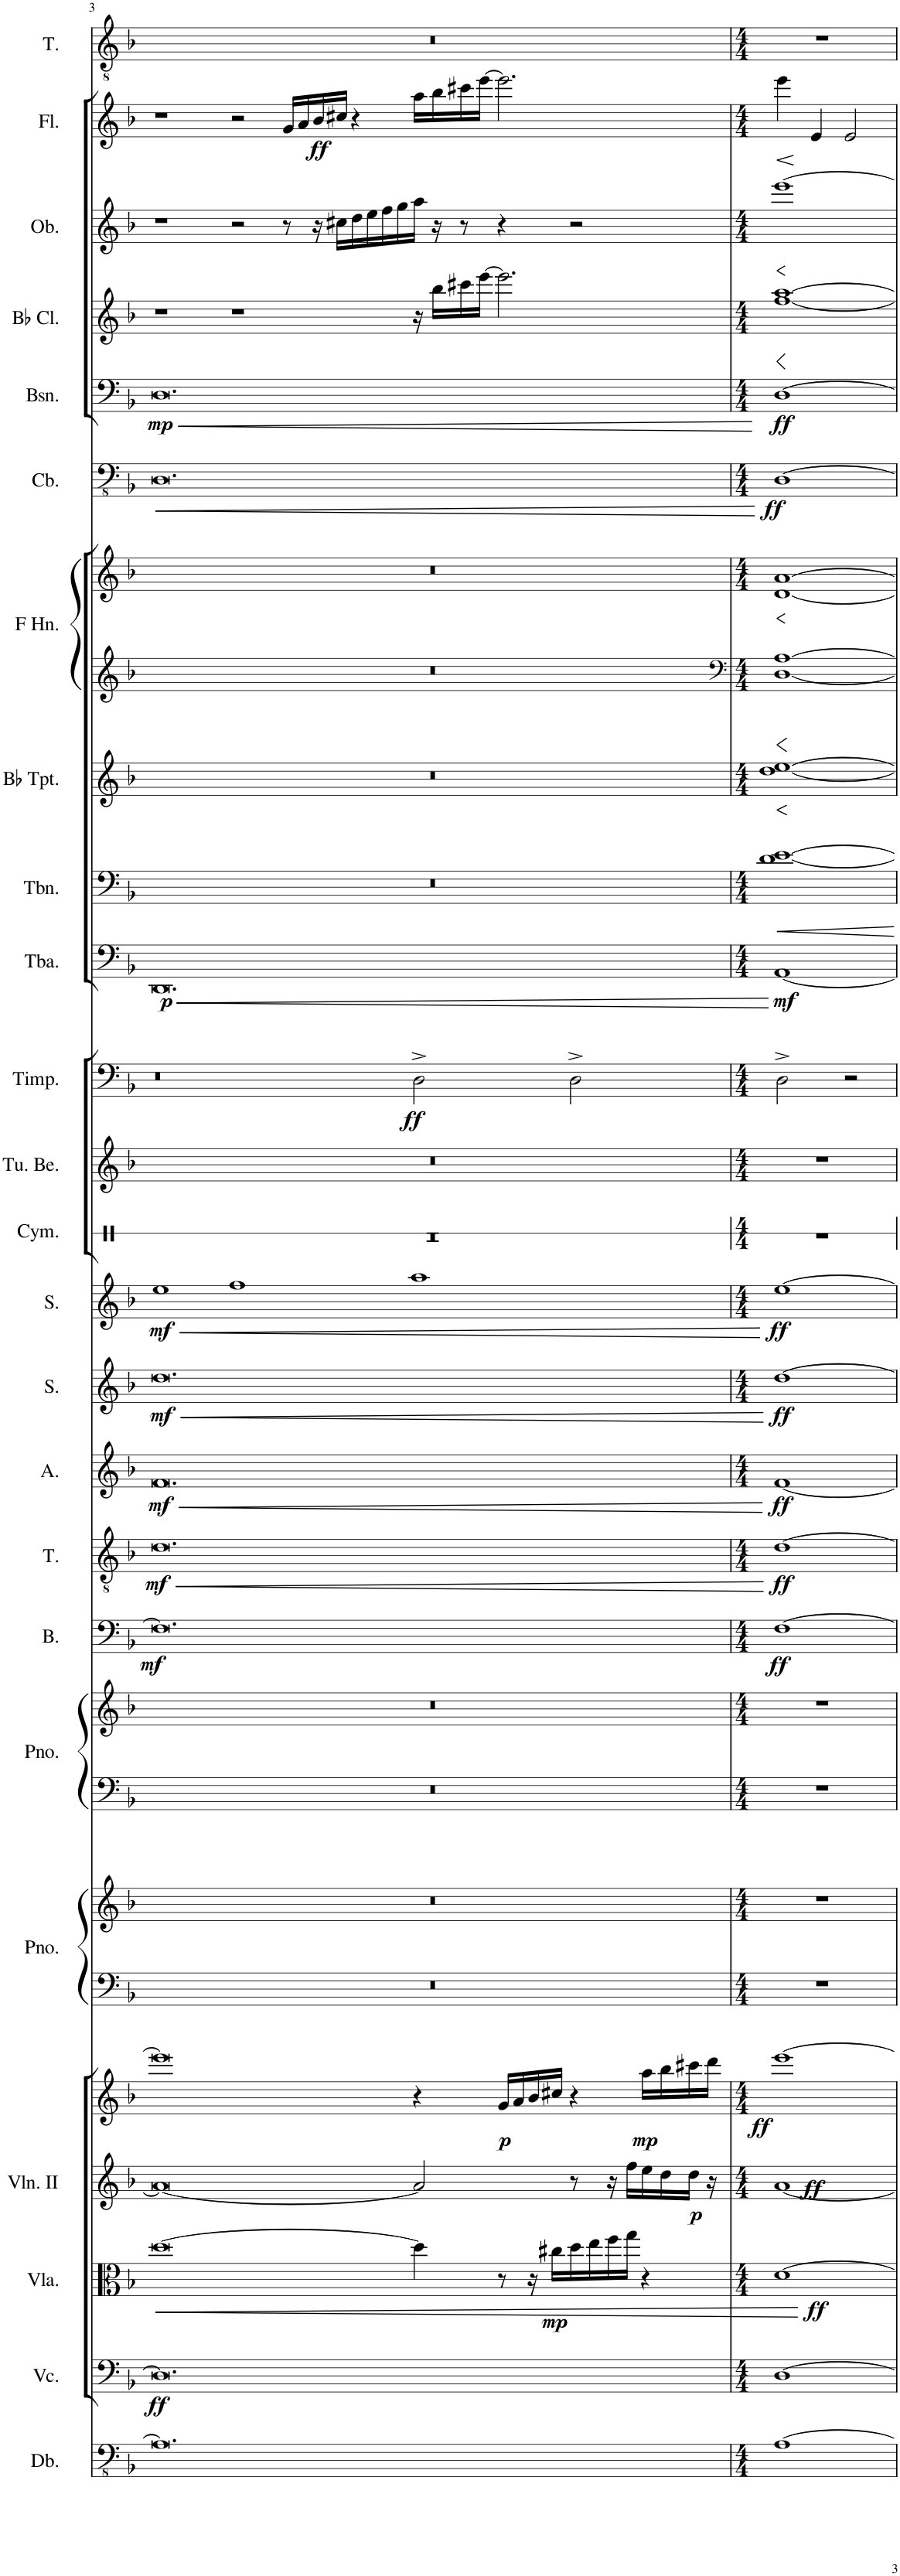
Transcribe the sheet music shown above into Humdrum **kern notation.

**kern	**kern	**dynam	**kern	**dynam	**kern	**dynam	**kern	**dynam	**kern	**kern	**kern	**kern	**kern	**dynam	**kern	**dynam	**kern	**dynam	**kern	**dynam	**kern	**dynam	**kern	**kern	**kern	**dynam	**kern	**dynam	**kern	**kern	**kern	**kern	**kern	**dynam	**kern	**dynam	**kern	**kern	**kern	**dynam	**kern
*part25	*part24	*part24	*part23	*part23	*part22	*part22	*part21	*part21	*part20	*part20	*part19	*part19	*part18	*part18	*part17	*part17	*part16	*part16	*part15	*part15	*part14	*part14	*part13	*part12	*part11	*part11	*part10	*part10	*part9	*part8	*part7	*part7	*part6	*part6	*part5	*part5	*part4	*part3	*part2	*part2	*part1
*staff28	*staff27	*staff27	*staff26	*staff26	*staff25	*staff25	*staff24	*staff24	*staff23	*staff22	*staff21	*staff20	*staff19	*staff19	*staff18	*staff18	*staff17	*staff17	*staff16	*staff16	*staff15	*staff15	*staff14	*staff13	*staff12	*staff12	*staff11	*staff11	*staff10	*staff9	*staff8	*staff7	*staff6	*staff6	*staff5	*staff5	*staff4	*staff3	*staff2	*staff2	*staff1
*I"Double Bass	*I"Violoncellos	*	*I"Violas	*	*I"Violins II	*	*I"Violins I	*	*I"Piano	*	*I"Piano	*	*I"Bass	*	*I"Tenor	*	*I"Alto	*	*I"Soprano	*	*I"Soprano	*	*I"Cymbal	*I"Tubular Bells	*I"Timpani	*	*I"Tuba	*	*I"Trombone	*I"Trumpets in Bb	*I"Horns in F	*	*I"Contrabasses	*	*I"Bassoons	*	*I"Clarinets in Bb	*I"Oboes	*I"Flutes	*	*I"Tenor
*I'Db.	*I'Vc.	*	*I'Vla.	*	*I'Vln. II	*	*	*	*I'Pno.	*	*I'Pno.	*	*I'B.	*	*I'T.	*	*I'A.	*	*I'S.	*	*I'S.	*	*I'Cym.	*I'Tu. Be.	*I'Timp.	*	*I'Tba.	*	*I'Tbn.	*	*	*	*I'Cb.	*	*I'Bsn.	*	*	*I'Ob.	*I'Fl.	*	*I'T.
!!LO:PB:g=z
*clefFv4	*clefF4	*	*clefC3	*	*clefG2	*	*clefG2	*	*clefF4	*clefG2	*clefF4	*clefG2	*clefF4	*	*clefGv2	*	*clefG2	*	*clefG2	*	*clefG2	*	*clefX	*clefG2	*clefF4	*	*clefF4	*	*clefF4	*clefG2	*clefG2	*clefG2	*clefFv4	*	*clefF4	*	*clefG2	*clefG2	*clefG2	*	*clefGv2
*ITrd7c12	*	*	*	*	*	*	*	*	*	*	*	*	*	*	*	*	*	*	*	*	*	*	*	*	*	*	*	*	*	*ITrd1c2	*ITrd4c7	*ITrd4c7	*ITrd7c12	*	*	*	*ITrd1c2	*	*	*	*
*k[b-]	*k[b-]	*	*k[b-]	*	*k[b-]	*	*k[b-]	*	*k[b-]	*k[b-]	*k[b-]	*k[b-]	*k[b-]	*	*k[b-]	*	*k[b-]	*	*k[b-]	*	*k[b-]	*	*k[]	*k[b-]	*k[b-]	*	*k[b-]	*	*k[b-]	*k[b-]	*k[b-]	*k[b-]	*k[b-]	*	*k[b-]	*	*k[b-]	*k[b-]	*k[b-]	*	*k[b-]
*M6/2	*M6/2	*	*M6/2	*	*M6/2	*	*M6/2	*	*M6/2	*M6/2	*M6/2	*M6/2	*M6/2	*	*M6/2	*	*M6/2	*	*M6/2	*	*M6/2	*	*M6/2	*M6/2	*M6/2	*	*M6/2	*	*M6/2	*M6/2	*M6/2	*M6/2	*M6/2	*	*M6/2	*	*M6/2	*M6/2	*M6/2	*	*M6/2
=3	=3	=3	=3	=3	=3	=3	=3	=3	=3	=3	=3	=3	=3	=3	=3	=3	=3	=3	=3	=3	=3	=3	=3	=3	=3	=3	=3	=3	=3	=3	=3	=3	=3	=3	=3	=3	=3	=3	=3	=3	=3
!	!	!LO:DY:b	!	!LO:HP:b	!	!	!	!	!	!	!	!	!	!LO:DY:b	!	!LO:HP:b	!	!LO:HP:b	!	!LO:HP:b	!	!LO:HP:b	!	!	!	!	!	!LO:HP:b	!	!	!	!	!	!LO:HP:b	!	!LO:HP:b	!	!	!	!	!
!	!	!	!	!	!	!	!	!	!	!	!	!	!	!	!	!LO:DY:n=1:b	!	!LO:DY:n=1:b	!	!LO:DY:n=1:b	!	!LO:DY:n=1:b	!	!	!	!	!	!LO:DY:n=1:b	!	!	!	!	!	!	!	!LO:DY:n=1:b	!	!	!	!	!
0.AA]	0.D]	ff	[0dd	<	0a_	.	0eee]	.	0.r	0.r	0.r	0.r	0.F]	mf	0.d	< mf	0.f	< mf	0.dd	< mf	1ee	< mf	0.r	0.r	0r	.	0.DD	< p	0.r	0.r	0.r	0.r	0.DD	<	0.D	< mp	1r	1r	1r	.	0.r
.	.	.	.	.	.	.	.	.	.	.	.	.	.	.	.	.	.	.	.	.	1ff	.	.	.	.	.	.	.	.	.	.	.	.	.	.	.	1r	2r	2r	.	.
.	.	.	.	.	.	.	.	.	.	.	.	.	.	.	.	.	.	.	.	.	.	.	.	.	.	.	.	.	.	.	.	.	.	.	.	.	.	8r	16g/LL	.	.
.	.	.	.	.	.	.	.	.	.	.	.	.	.	.	.	.	.	.	.	.	.	.	.	.	.	.	.	.	.	.	.	.	.	.	.	.	.	.	16a/	.	.
!	!	!	!	!	!	!	!	!	!	!	!	!	!	!	!	!	!	!	!	!	!	!	!	!	!	!	!	!	!	!	!	!	!	!	!	!	!	!	!	!LO:DY:b	!
.	.	.	.	.	.	.	.	.	.	.	.	.	.	.	.	.	.	.	.	.	.	.	.	.	.	.	.	.	.	.	.	.	.	.	.	.	.	16r	16b-/	ff	.
.	.	.	.	.	.	.	.	.	.	.	.	.	.	.	.	.	.	.	.	.	.	.	.	.	.	.	.	.	.	.	.	.	.	.	.	.	.	16cc#X\LL	16cc#X/JJ	.	.
.	.	.	.	.	.	.	.	.	.	.	.	.	.	.	.	.	.	.	.	.	.	.	.	.	.	.	.	.	.	.	.	.	.	.	.	.	.	16dd\	4r	.	.
.	.	.	.	.	.	.	.	.	.	.	.	.	.	.	.	.	.	.	.	.	.	.	.	.	.	.	.	.	.	.	.	.	.	.	.	.	.	16ee\	.	.	.
.	.	.	.	.	.	.	.	.	.	.	.	.	.	.	.	.	.	.	.	.	.	.	.	.	.	.	.	.	.	.	.	.	.	.	.	.	.	16ff\	.	.	.
.	.	.	.	.	.	.	.	.	.	.	.	.	.	.	.	.	.	.	.	.	.	.	.	.	.	.	.	.	.	.	.	.	.	.	.	.	.	16gg\	.	.	.
!	!	!	!	!	!	!	!	!	!	!	!	!	!	!	!	!	!	!	!	!	!	!	!	!	!	!LO:DY:b	!	!	!	!	!	!	!	!	!	!	!	!	!	!	!
.	.	.	4dd\]	.	2a/]	.	4r	.	.	.	.	.	.	.	.	.	.	.	.	.	1aa	.	.	.	2D^\	ff	.	.	.	.	.	.	.	.	.	.	16r	16aa\JJ	16aa\LL	.	.
.	.	.	.	.	.	.	.	.	.	.	.	.	.	.	.	.	.	.	.	.	.	.	.	.	.	.	.	.	.	.	.	.	.	.	.	.	16bb-\LL	16r	16bb-\	.	.
.	.	.	.	.	.	.	.	.	.	.	.	.	.	.	.	.	.	.	.	.	.	.	.	.	.	.	.	.	.	.	.	.	.	.	.	.	16ccc#X\	8r	16ccc#X\	.	.
.	.	.	.	.	.	.	.	.	.	.	.	.	.	.	.	.	.	.	.	.	.	.	.	.	.	.	.	.	.	.	.	.	.	.	.	.	[16eee\JJ	.	[16eee\JJ	.	.
!	!	!	!	!	!	!	!	!LO:DY:b	!	!	!	!	!	!	!	!	!	!	!	!	!	!	!	!	!	!	!	!	!	!	!	!	!	!	!	!	!	!	!	!	!
.	.	.	8r	.	.	.	16g/LL	p	.	.	.	.	.	.	.	.	.	.	.	.	.	.	.	.	.	.	.	.	.	.	.	.	.	.	.	.	2.eee\]	4r	2.eee\]	.	.
.	.	.	.	.	.	.	16a/	.	.	.	.	.	.	.	.	.	.	.	.	.	.	.	.	.	.	.	.	.	.	.	.	.	.	.	.	.	.	.	.	.	.
.	.	.	16r	.	.	.	16b-/	.	.	.	.	.	.	.	.	.	.	.	.	.	.	.	.	.	.	.	.	.	.	.	.	.	.	.	.	.	.	.	.	.	.
!	!	!	!	!LO:DY:b	!	!	!	!	!	!	!	!	!	!	!	!	!	!	!	!	!	!	!	!	!	!	!	!	!	!	!	!	!	!	!	!	!	!	!	!	!
.	.	.	16cc#X\LL	mp	.	.	16cc#X/JJ	.	.	.	.	.	.	.	.	.	.	.	.	.	.	.	.	.	.	.	.	.	.	.	.	.	.	.	.	.	.	.	.	.	.
.	.	.	16dd\	.	8r	.	4r	.	.	.	.	.	.	.	.	.	.	.	.	.	.	.	.	.	2D^\	.	.	.	.	.	.	.	.	.	.	.	.	2r	.	.	.
.	.	.	16ee\	.	.	.	.	.	.	.	.	.	.	.	.	.	.	.	.	.	.	.	.	.	.	.	.	.	.	.	.	.	.	.	.	.	.	.	.	.	.
.	.	.	16ff\	.	16r	.	.	.	.	.	.	.	.	.	.	.	.	.	.	.	.	.	.	.	.	.	.	.	.	.	.	.	.	.	.	.	.	.	.	.	.
.	.	.	16gg\JJ	.	16ff\LL	.	.	.	.	.	.	.	.	.	.	.	.	.	.	.	.	.	.	.	.	.	.	.	.	.	.	.	.	.	.	.	.	.	.	.	.
!	!	!	!	!	!	!	!	!LO:DY:b	!	!	!	!	!	!	!	!	!	!	!	!	!	!	!	!	!	!	!	!	!	!	!	!	!	!	!	!	!	!	!	!	!
.	.	.	4r	.	16ee\	.	16aa\LL	mp	.	.	.	.	.	.	.	.	.	.	.	.	.	.	.	.	.	.	.	.	.	.	.	.	.	.	.	.	.	.	.	.	.
.	.	.	.	.	16dd\	.	16bb-\	.	.	.	.	.	.	.	.	.	.	.	.	.	.	.	.	.	.	.	.	.	.	.	.	.	.	.	.	.	.	.	.	.	.
!	!	!	!	!	!	!LO:DY:b	!	!	!	!	!	!	!	!	!	!	!	!	!	!	!	!	!	!	!	!	!	!	!	!	!	!	!	!	!	!	!	!	!	!	!
.	.	.	.	.	16dd\JJ	p	16ccc#X\	.	.	.	.	.	.	.	.	.	.	.	.	.	.	.	.	.	.	.	.	.	.	.	.	.	.	.	.	.	.	.	.	.	.
.	.	.	.	.	16r	.	16ddd\JJ	.	.	.	.	.	.	.	.	.	.	.	.	.	.	.	.	.	.	.	.	.	.	.	.	.	.	.	.	.	.	.	.	.	.
.	.	.	.	[	.	.	.	.	.	.	.	.	.	.	.	[	.	[	.	[	.	[	.	.	.	.	.	[	.	.	.	.	.	[	.	[	.	.	.	.	.
=4	=4	=4	=4	=4	=4	=4	=4	=4	=4	=4	=4	=4	=4	=4	=4	=4	=4	=4	=4	=4	=4	=4	=4	=4	=4	=4	=4	=4	=4	=4	=4	=4	=4	=4	=4	=4	=4	=4	=4	=4	=4
*	*	*	*	*	*	*	*	*	*	*	*	*	*	*	*	*	*	*	*	*	*	*	*	*	*	*	*	*	*	*	*clefF4	*	*	*	*	*	*	*	*	*	*
*M4/4	*M4/4	*	*M4/4	*	*M4/4	*	*M4/4	*	*M4/4	*M4/4	*M4/4	*M4/4	*M4/4	*	*M4/4	*	*M4/4	*	*M4/4	*	*M4/4	*	*M4/4	*M4/4	*M4/4	*	*M4/4	*	*M4/4	*M4/4	*M4/4	*M4/4	*M4/4	*	*M4/4	*	*M4/4	*M4/4	*M4/4	*	*M4/4
!	!	!	!	!LO:DY:b	!	!LO:DY:b	!	!LO:DY:b	!	!	!	!	!	!LO:DY:b	!	!LO:DY:b	!	!LO:DY:b	!	!LO:DY:b	!	!LO:DY:b	!	!	!	!	!	!LO:DY:b	!	!	!	!	!	!LO:DY:b	!	!LO:DY:b	!	!	!	!	!
[1AA	[1D	.	[1d	ff	[1a	ff	[1eee	ff	1r	1r	1r	1r	[1F	ff	[1d	ff	[1f	ff	[1dd	ff	[1ee	ff	1r	1r	2D^\	.	[1AA	mf	[1d [1e	[1dd [1ee	[1D [1A	[1d [1a	[1DD	ff	[1D	ff	[1ff [1aa	[1eee	4eee\	.	1r
.	.	.	.	.	.	.	.	.	.	.	.	.	.	.	.	.	.	.	.	.	.	.	.	.	.	.	.	.	.	.	.	.	.	.	.	.	.	.	4e/	.	.
.	.	.	.	.	.	.	.	.	.	.	.	.	.	.	.	.	.	.	.	.	.	.	.	.	2r	.	.	.	.	.	.	.	.	.	.	.	.	.	2e/	.	.
=	=	=	=	=	=	=	=	=	=	=	=	=	=	=	=	=	=	=	=	=	=	=	=	=	=	=	=	=	=	=	=	=	=	=	=	=	=	=	=	=	=
*-	*-	*-	*-	*-	*-	*-	*-	*-	*-	*-	*-	*-	*-	*-	*-	*-	*-	*-	*-	*-	*-	*-	*-	*-	*-	*-	*-	*-	*-	*-	*-	*-	*-	*-	*-	*-	*-	*-	*-	*-	*-
